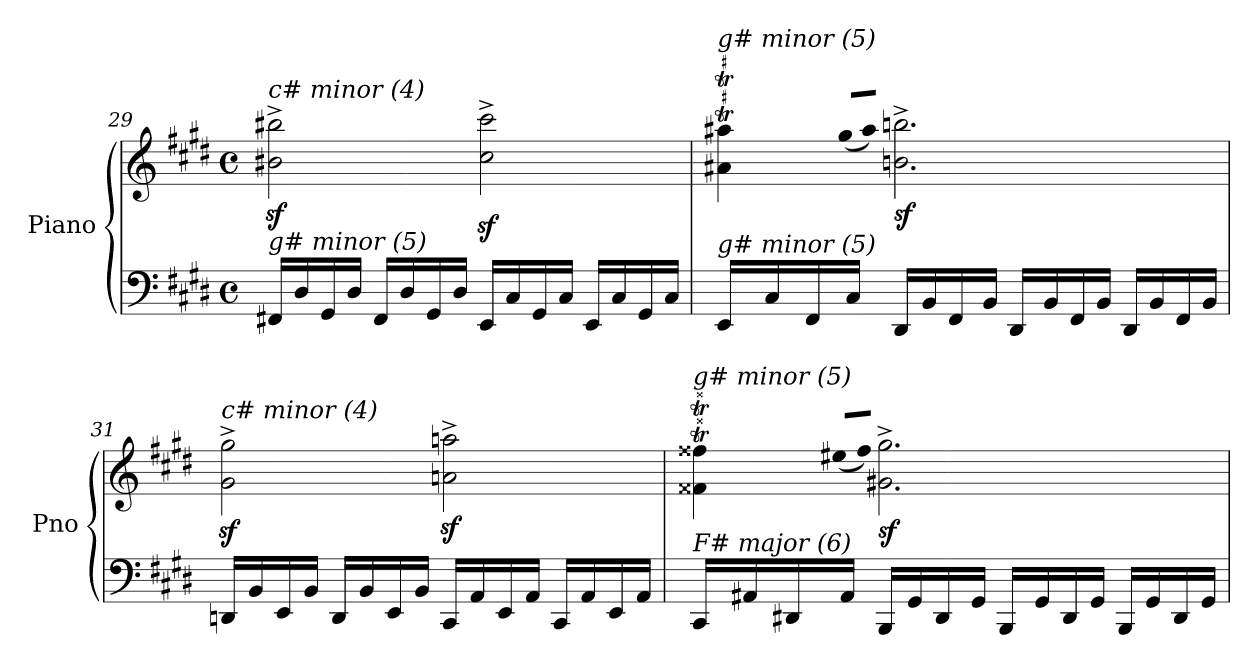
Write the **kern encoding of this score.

**kern	**kern	**dynam
*part1	*part1	*part1
*staff2	*staff1	*staff1/2
*I"Piano	*	*
*I'Pno	*	*
!!LO:LB:g=z
*clefF4	*clefG2	*
*k[f#c#g#d#]	*k[f#c#g#d#]	*
*M4/4	*M4/4	*
*met(c)	*met(c)	*
=29	=29	=29
!	!LO:TX:i:t=c# minor (4)	!
!LO:TX:i:t=g# minor (5)	!	!
16FF#X/LL	2b#X\z<^ 2bb#X\z<^	.
16D#/	.	.
16GG#/	.	.
16D#/JJ	.	.
16FF#/LL	.	.
16D#/	.	.
16GG#/	.	.
16D#/JJ	.	.
16EE/LL	2cc#\z<^ 2ccc#\z<^	.
16C#/	.	.
16GG#/	.	.
16C#/JJ	.	.
16EE/LL	.	.
16C#/	.	.
16GG#/	.	.
16C#/JJ	.	.
=30	=30	=30
*^	*^	*
*	*	*	*Xtuplet	*
!	!	!LO:TX:i:t=g# minor (5)	!	!
!LO:TX:i:t=g# minor (5)	!	!	!	!
!	!	!	!LO:N:vis=64%9	!
30ryy	16EE/LL	4a#X\T 4aa#X\T	30ryy	.
480ryy	.	.	480ryy	.
!	!	!	!LO:N:vis=16	!
320%69ryy	.	.	640%23bbyy	.
.	16C#/	.	.	.
!	!	!	!LO:N:vis=16	!
.	.	.	640%23aa#yy	.
!	!	!	!LO:N:vis=16	!
.	.	.	640%23bbyy	.
.	16FF#/	.	.	.
!	!	!	!LO:N:vis=16	!
.	.	.	640%23aa#yy	.
!	!	!	!LO:N:vis=16	!
.	.	.	(640%23gg#/LL	.
.	16C#/JJ	.	.	.
!	!	!	!LO:N:vis=16	!
.	.	.	640%23aa#/JJ)	.
!	!	!	!	!LO:DY:b
.	16DD#/LL	2.bn\^ 2.bbn\^	.	sf
960%719ryy	.	.	960ryy	.
.	.	.	30ryy	.
.	.	.	480%343ryy	.
.	16BB/	.	.	.
.	16FF#/	.	.	.
.	16BB/JJ	.	.	.
.	16DD#/LL	.	.	.
.	16BB/	.	.	.
.	16FF#/	.	.	.
.	16BB/JJ	.	.	.
.	16DD#/LL	.	.	.
.	16BB/	.	.	.
.	16FF#/	.	.	.
.	16BB/JJ	.	.	.
*	*	*v	*v	*
=31	=31	=31	=31
!	!	!LO:TX:i:t=c# minor (4)	!
!LO:TX:i:t=f# minor (3)	!	!	!
*v	*v	*	*
16DDn/LL	2g#\z<^ 2gg#\z<^	.
16BB/	.	.
16EE/	.	.
16BB/JJ	.	.
16DD/LL	.	.
16BB/	.	.
16EE/	.	.
16BB/JJ	.	.
16CC#/LL	2an\z<^ 2aan\z<^	.
16AA/	.	.
16EE/	.	.
16AA/JJ	.	.
16CC#/LL	.	.
16AA/	.	.
16EE/	.	.
16AA/JJ	.	.
!!LO:PB:g=z
=32	=32	=32
*^	*^	*
!	!	!LO:TX:i:t=g# minor (5)	!	!
!LO:TX:i:t=F# major (6)	!	!	!	!
!	!	!	!LO:N:vis=64%9	!
30ryy	16CC#/LL	4f##X\T 4ff##X\T	30ryy	.
480ryy	.	.	480ryy	.
!	!	!	!LO:N:vis=16	!
320%69ryy	.	.	640%23gg#yy	.
.	16AA#X/	.	.	.
!	!	!	!LO:N:vis=16	!
.	.	.	640%23ff##yy	.
!	!	!	!LO:N:vis=16	!
.	.	.	640%23gg#yy	.
.	16DD#X/	.	.	.
!	!	!	!LO:N:vis=16	!
.	.	.	640%23ff##yy	.
!	!	!	!LO:N:vis=16	!
.	.	.	(640%23ee#X/LL	.
.	16AA#/JJ	.	.	.
!	!	!	!LO:N:vis=16	!
.	.	.	640%23ff##/JJ)	.
!	!	!	!	!LO:DY:b
.	16BBB/LL	2.g#\^ 2.gg#\^	.	sf
960%719ryy	.	.	960ryy	.
.	.	.	30ryy	.
.	.	.	480%343ryy	.
.	16GG#/	.	.	.
.	16DD#/	.	.	.
.	16GG#/JJ	.	.	.
.	16BBB/LL	.	.	.
.	16GG#/	.	.	.
.	16DD#/	.	.	.
.	16GG#/JJ	.	.	.
.	16BBB/LL	.	.	.
.	16GG#/	.	.	.
.	16DD#/	.	.	.
.	16GG#/JJ	.	.	.
*v	*v	*	*	*
*	*v	*v	*
=	=	=
*-	*-	*-
